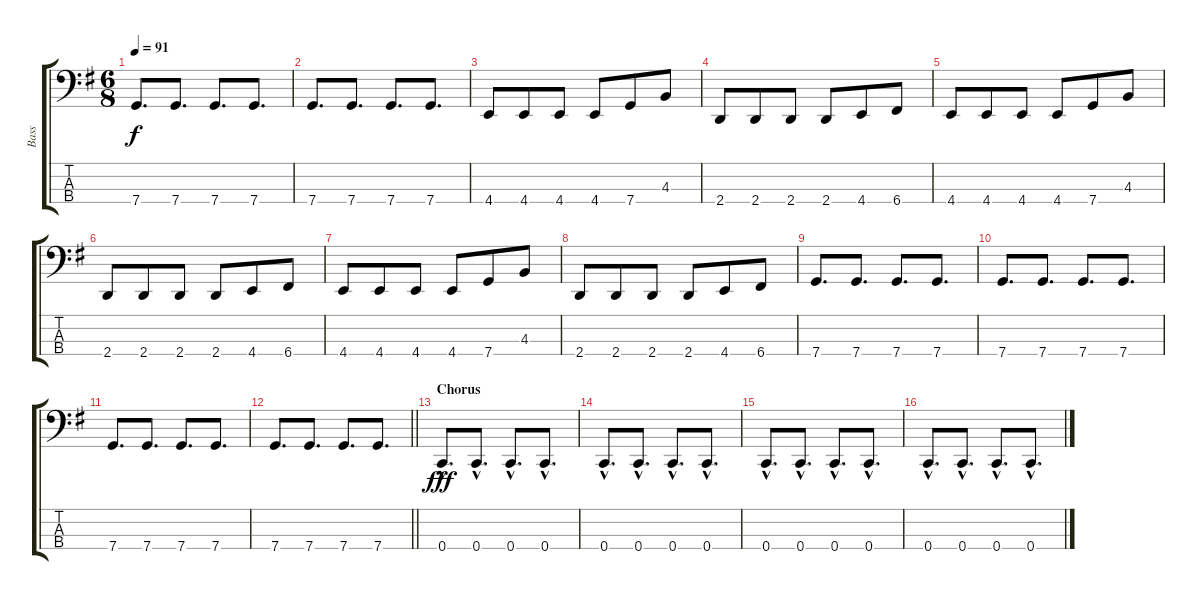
\track ("Bass" "Bass") {instrument electricbassfinger}
\staff {score tabs}
\tuning (F2 C2 G1 C1) {hide}
\ts (6 8)
\tempo 91
\clef f4
\ks eminor
7.4.8{d dy f} 7.4.8{d} 7.4.8{d} 7.4.8{d} |
7.4.8{d} 7.4.8{d} 7.4.8{d} 7.4.8{d} |
4.4.8 4.4.8 4.4.8 4.4.8 7.4.8 4.3.8 |
2.4.8 2.4.8 2.4.8 2.4.8 4.4.8 6.4.8 |
4.4.8 4.4.8 4.4.8 4.4.8 7.4.8 4.3.8 |
2.4.8 2.4.8 2.4.8 2.4.8 4.4.8 6.4.8 |
4.4.8 4.4.8 4.4.8 4.4.8 7.4.8 4.3.8 |
2.4.8 2.4.8 2.4.8 2.4.8 4.4.8 6.4.8 |
7.4.8{d} 7.4.8{d} 7.4.8{d} 7.4.8{d} |
7.4.8{d} 7.4.8{d} 7.4.8{d} 7.4.8{d} |
7.4.8{d} 7.4.8{d} 7.4.8{d} 7.4.8{d} |
\barLineRight lightlight
7.4.8{d} 7.4.8{d} 7.4.8{d} 7.4.8{d} |
\section ("" "Chorus")
0.4{hac}.8{d dy fff} 0.4{hac}.8{d} 0.4{hac}.8{d} 0.4{hac}.8{d} |
0.4{hac}.8{d} 0.4{hac}.8{d} 0.4{hac}.8{d} 0.4{hac}.8{d} |
0.4{hac}.8{d} 0.4{hac}.8{d} 0.4{hac}.8{d} 0.4{hac}.8{d} |
0.4{hac}.8{d} 0.4{hac}.8{d} 0.4{hac}.8{d} 0.4{ss hac}.8{d}
